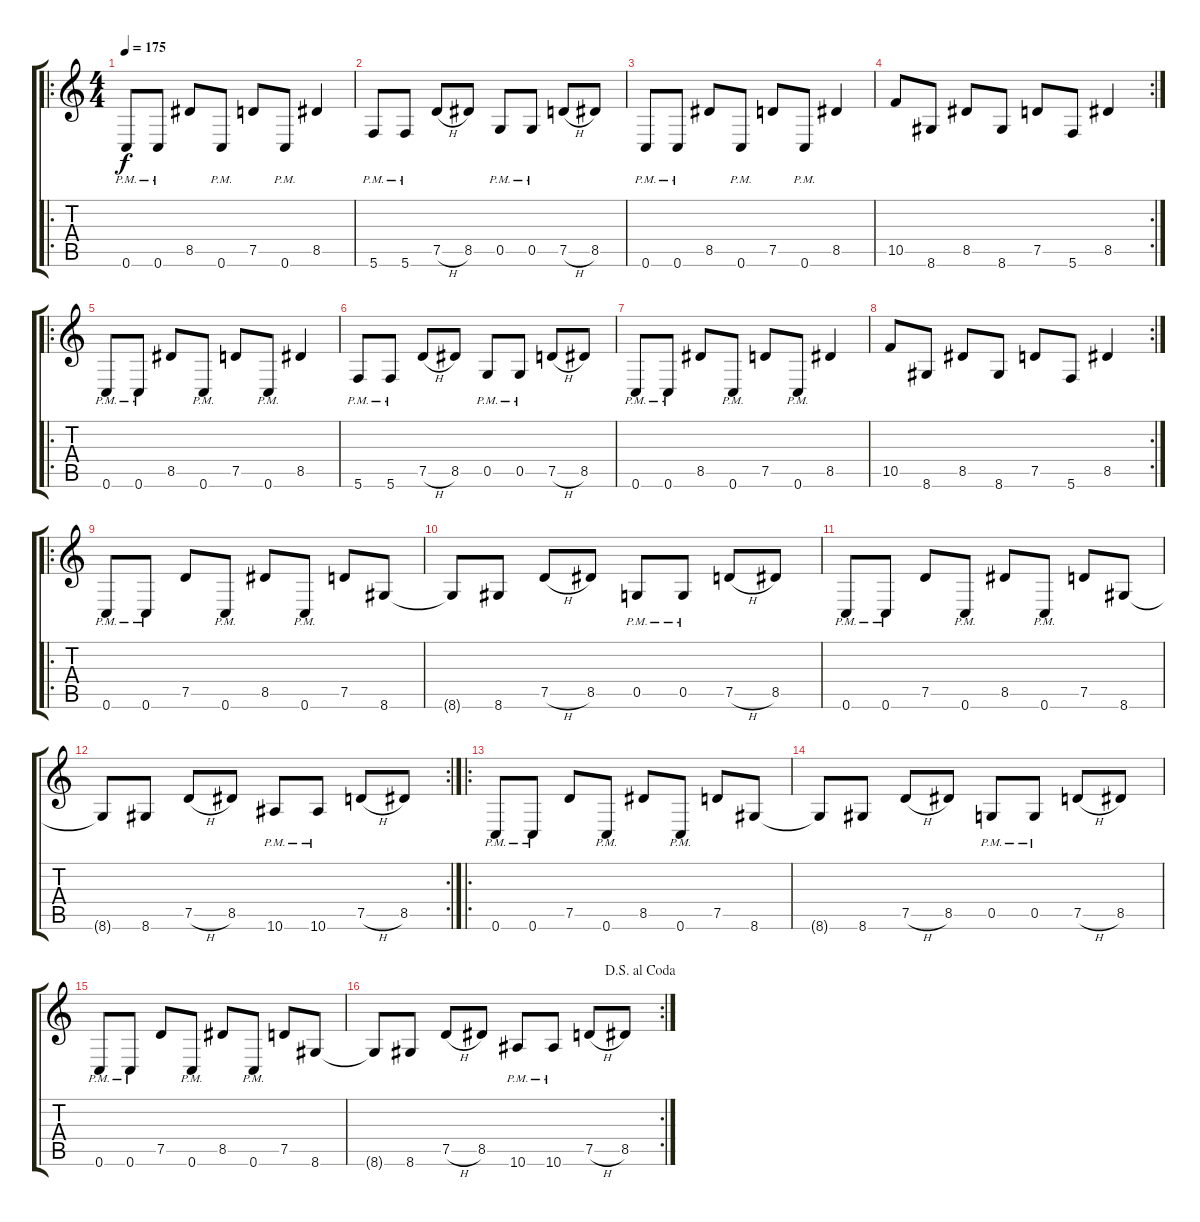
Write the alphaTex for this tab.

\track "" {instrument distortionguitar}
\staff {score tabs}
\tuning (D4 A3 F3 C3 G2 C2) {hide}
\ro
\ts (4 4)
\tempo 175
\clef g2
\ks c
0.6{pm}.8{dy f} 0.6{pm}.8 8.5.8 0.6{pm}.8 7.5.8 0.6{pm}.8 8.5.4 |
5.6{pm}.8 5.6{pm}.8 7.5{h}.8 8.5.8 0.5{pm}.8 0.5{pm}.8 7.5{h}.8 8.5.8 |
0.6{pm}.8 0.6{pm}.8 8.5.8 0.6{pm}.8 7.5.8 0.6{pm}.8 8.5.4 |
\rc 2
10.5.8 8.6.8 8.5.8 8.6.8 7.5.8 5.6.8 8.5.4 |
\ro
0.6{pm}.8 0.6{pm}.8 8.5.8 0.6{pm}.8 7.5.8 0.6{pm}.8 8.5.4 |
5.6{pm}.8 5.6{pm}.8 7.5{h}.8 8.5.8 0.5{pm}.8 0.5{pm}.8 7.5{h}.8 8.5.8 |
0.6{pm}.8 0.6{pm}.8 8.5.8 0.6{pm}.8 7.5.8 0.6{pm}.8 8.5.4 |
\rc 2
10.5.8 8.6.8 8.5.8 8.6.8 7.5.8 5.6.8 8.5.4 |
\ro
0.6{pm}.8 0.6{pm}.8 7.5.8 0.6{pm}.8 8.5.8 0.6{pm}.8 7.5.8 8.6.8 |
8.6{t}.8 8.6.8 7.5{h}.8 8.5.8 0.5{pm}.8 0.5{pm}.8 7.5{h}.8 8.5.8 |
0.6{pm}.8 0.6{pm}.8 7.5.8 0.6{pm}.8 8.5.8 0.6{pm}.8 7.5.8 8.6.8 |
\rc 2
8.6{t}.8 8.6.8 7.5{h}.8 8.5.8 10.6{pm}.8 10.6{pm}.8 7.5{h}.8 8.5.8 |
\ro
0.6{pm}.8 0.6{pm}.8 7.5.8 0.6{pm}.8 8.5.8 0.6{pm}.8 7.5.8 8.6.8 |
8.6{t}.8 8.6.8 7.5{h}.8 8.5.8 0.5{pm}.8 0.5{pm}.8 7.5{h}.8 8.5.8 |
0.6{pm}.8 0.6{pm}.8 7.5.8 0.6{pm}.8 8.5.8 0.6{pm}.8 7.5.8 8.6.8 |
\rc 2
\jump dalsegnoalcoda
8.6{t}.8 8.6.8 7.5{h}.8 8.5.8 10.6{pm}.8 10.6{pm}.8 7.5{h}.8 8.5.8
